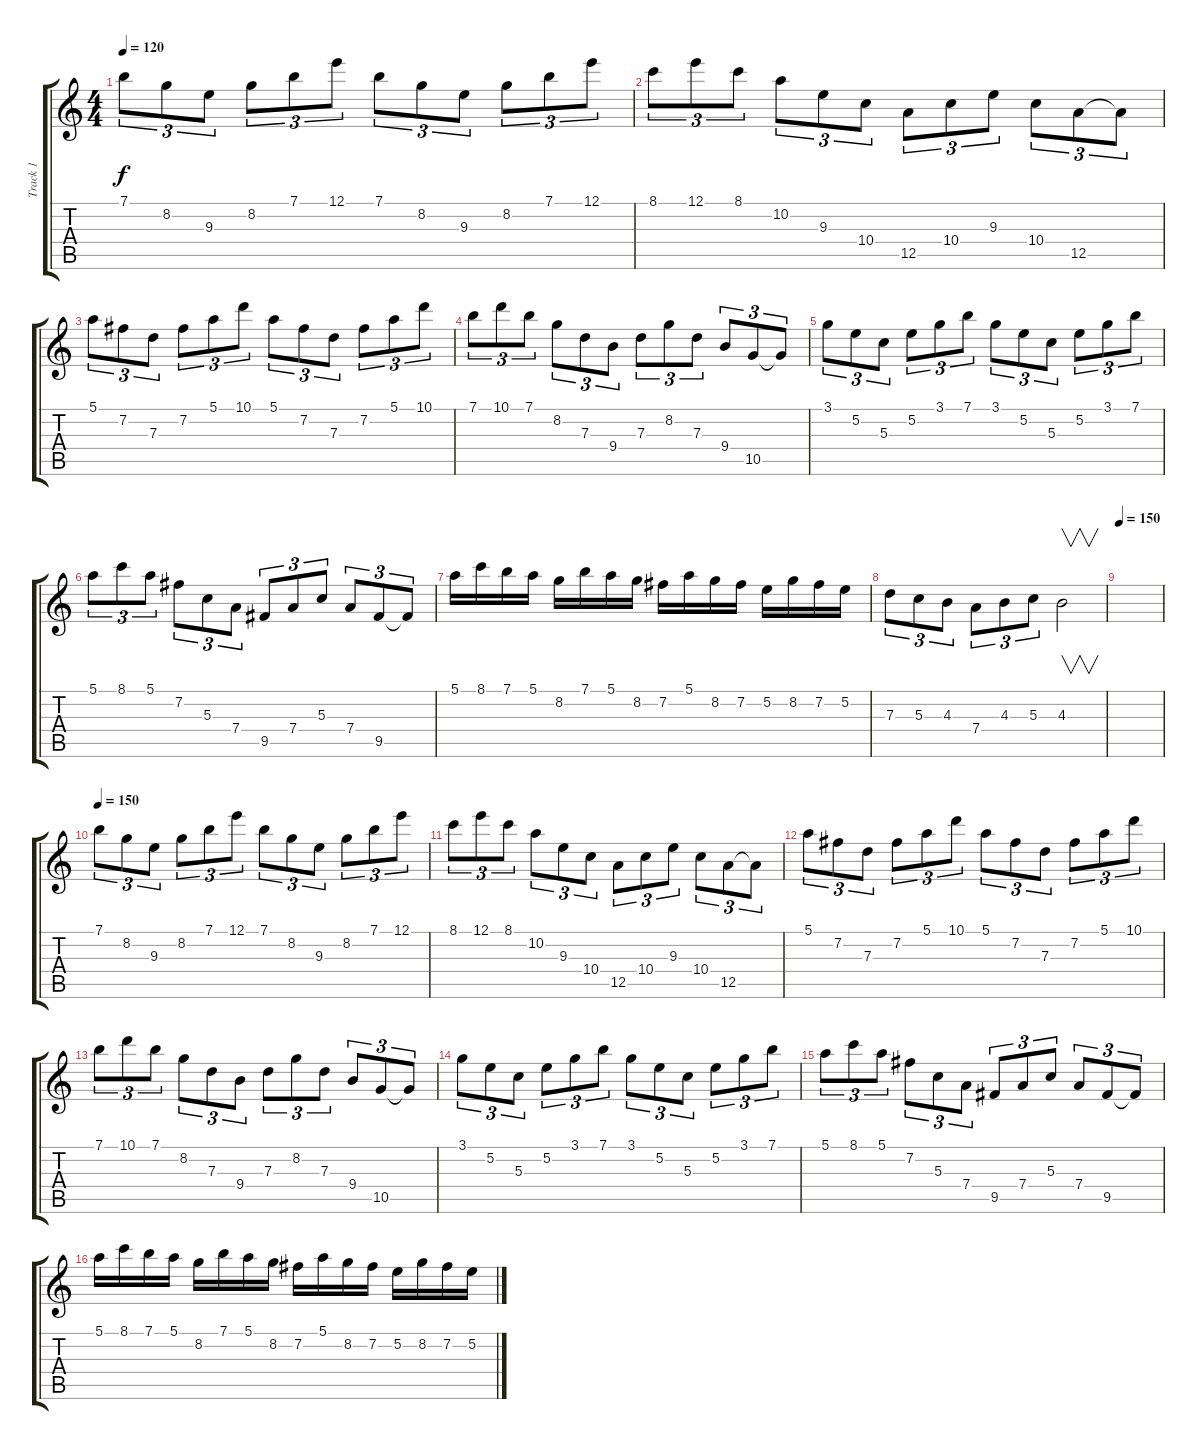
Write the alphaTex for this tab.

\track ("Track 1" "Track 1") {instrument overdrivenguitar}
\staff {score tabs}
\tuning (E4 B3 G3 D3 A2 E2) {hide}
\ts (4 4)
\tempo 120
\clef g2
\ks c
7.1.8{tu (3 2) dy f instrument overdrivenguitar} 8.2.8{tu (3 2)} 9.3.8{tu (3 2)} 8.2.8{tu (3 2)} 7.1.8{tu (3 2)} 12.1.8{tu (3 2)} 7.1.8{tu (3 2)} 8.2.8{tu (3 2)} 9.3.8{tu (3 2)} 8.2.8{tu (3 2)} 7.1.8{tu (3 2)} 12.1.8{tu (3 2)} |
8.1.8{tu (3 2)} 12.1.8{tu (3 2)} 8.1.8{tu (3 2)} 10.2.8{tu (3 2)} 9.3.8{tu (3 2)} 10.4.8{tu (3 2)} 12.5.8{tu (3 2)} 10.4.8{tu (3 2)} 9.3.8{tu (3 2)} 10.4.8{tu (3 2)} 12.5.8{tu (3 2)} 12.5{t}.8{tu (3 2)} |
5.1.8{tu (3 2)} 7.2.8{tu (3 2)} 7.3.8{tu (3 2)} 7.2.8{tu (3 2)} 5.1.8{tu (3 2)} 10.1.8{tu (3 2)} 5.1.8{tu (3 2)} 7.2.8{tu (3 2)} 7.3.8{tu (3 2)} 7.2.8{tu (3 2)} 5.1.8{tu (3 2)} 10.1.8{tu (3 2)} |
7.1.8{tu (3 2)} 10.1.8{tu (3 2)} 7.1.8{tu (3 2)} 8.2.8{tu (3 2)} 7.3.8{tu (3 2)} 9.4.8{tu (3 2)} 7.3.8{tu (3 2)} 8.2.8{tu (3 2)} 7.3.8{tu (3 2)} 9.4.8{tu (3 2)} 10.5.8{tu (3 2)} 10.5{t}.8{tu (3 2)} |
3.1.8{tu (3 2)} 5.2.8{tu (3 2)} 5.3.8{tu (3 2)} 5.2.8{tu (3 2)} 3.1.8{tu (3 2)} 7.1.8{tu (3 2)} 3.1.8{tu (3 2)} 5.2.8{tu (3 2)} 5.3.8{tu (3 2)} 5.2.8{tu (3 2)} 3.1.8{tu (3 2)} 7.1.8{tu (3 2)} |
5.1.8{tu (3 2)} 8.1.8{tu (3 2)} 5.1.8{tu (3 2)} 7.2.8{tu (3 2)} 5.3.8{tu (3 2)} 7.4.8{tu (3 2)} 9.5.8{tu (3 2)} 7.4.8{tu (3 2)} 5.3.8{tu (3 2)} 7.4.8{tu (3 2)} 9.5.8{tu (3 2)} 9.5{t}.8{tu (3 2)} |
5.1.16 8.1.16 7.1.16 5.1.16 8.2.16 7.1.16 5.1.16 8.2.16 7.2.16 5.1.16 8.2.16 7.2.16 5.2.16 8.2.16 7.2.16 5.2.16 |
7.3.8{tu (3 2)} 5.3.8{tu (3 2)} 4.3.8{tu (3 2)} 7.4.8{tu (3 2)} 4.3.8{tu (3 2)} 5.3.8{tu (3 2)} 4.3.2{v} |
\tempo 150
|
\tempo 150
7.1.8{tu (3 2)} 8.2.8{tu (3 2)} 9.3.8{tu (3 2)} 8.2.8{tu (3 2)} 7.1.8{tu (3 2)} 12.1.8{tu (3 2)} 7.1.8{tu (3 2)} 8.2.8{tu (3 2)} 9.3.8{tu (3 2)} 8.2.8{tu (3 2)} 7.1.8{tu (3 2)} 12.1.8{tu (3 2)} |
8.1.8{tu (3 2)} 12.1.8{tu (3 2)} 8.1.8{tu (3 2)} 10.2.8{tu (3 2)} 9.3.8{tu (3 2)} 10.4.8{tu (3 2)} 12.5.8{tu (3 2)} 10.4.8{tu (3 2)} 9.3.8{tu (3 2)} 10.4.8{tu (3 2)} 12.5.8{tu (3 2)} 12.5{t}.8{tu (3 2)} |
5.1.8{tu (3 2)} 7.2.8{tu (3 2)} 7.3.8{tu (3 2)} 7.2.8{tu (3 2)} 5.1.8{tu (3 2)} 10.1.8{tu (3 2)} 5.1.8{tu (3 2)} 7.2.8{tu (3 2)} 7.3.8{tu (3 2)} 7.2.8{tu (3 2)} 5.1.8{tu (3 2)} 10.1.8{tu (3 2)} |
7.1.8{tu (3 2)} 10.1.8{tu (3 2)} 7.1.8{tu (3 2)} 8.2.8{tu (3 2)} 7.3.8{tu (3 2)} 9.4.8{tu (3 2)} 7.3.8{tu (3 2)} 8.2.8{tu (3 2)} 7.3.8{tu (3 2)} 9.4.8{tu (3 2)} 10.5.8{tu (3 2)} 10.5{t}.8{tu (3 2)} |
3.1.8{tu (3 2)} 5.2.8{tu (3 2)} 5.3.8{tu (3 2)} 5.2.8{tu (3 2)} 3.1.8{tu (3 2)} 7.1.8{tu (3 2)} 3.1.8{tu (3 2)} 5.2.8{tu (3 2)} 5.3.8{tu (3 2)} 5.2.8{tu (3 2)} 3.1.8{tu (3 2)} 7.1.8{tu (3 2)} |
5.1.8{tu (3 2)} 8.1.8{tu (3 2)} 5.1.8{tu (3 2)} 7.2.8{tu (3 2)} 5.3.8{tu (3 2)} 7.4.8{tu (3 2)} 9.5.8{tu (3 2)} 7.4.8{tu (3 2)} 5.3.8{tu (3 2)} 7.4.8{tu (3 2)} 9.5.8{tu (3 2)} 9.5{t}.8{tu (3 2)} |
5.1.16 8.1.16 7.1.16 5.1.16 8.2.16 7.1.16 5.1.16 8.2.16 7.2.16 5.1.16 8.2.16 7.2.16 5.2.16 8.2.16 7.2.16 5.2.16
